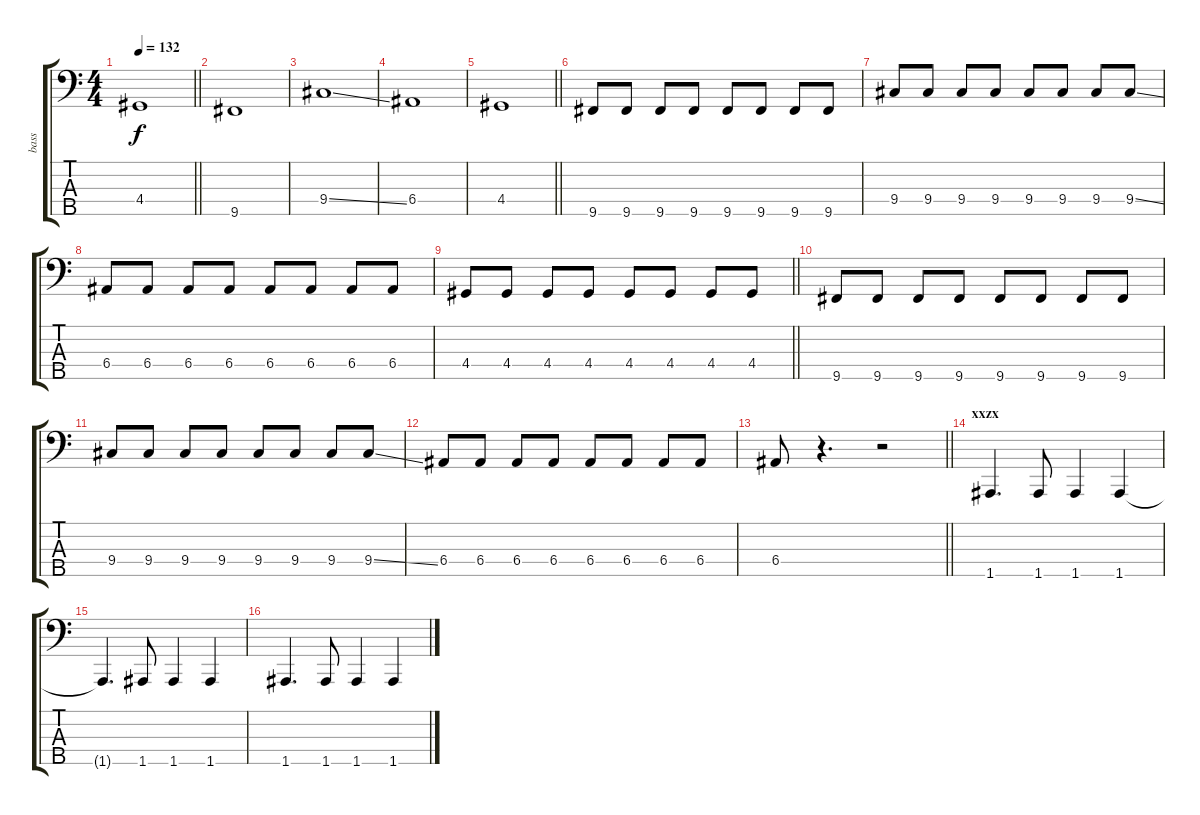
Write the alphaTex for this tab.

\track ("bass" "bass") {instrument electricbassfinger}
\staff {score tabs}
\tuning (G2 D2 A1 E1 A0) {hide}
\ts (4 4)
\tempo 132
\clef f4
\barLineRight lightlight
\ks c
4.4.1{dy f} |
9.5.1 |
9.4{ss}.1 |
6.4.1 |
\barLineRight lightlight
4.4.1 |
9.5.8 9.5.8 9.5.8 9.5.8 9.5.8 9.5.8 9.5.8 9.5.8 |
9.4.8 9.4.8 9.4.8 9.4.8 9.4.8 9.4.8 9.4.8 9.4{ss}.8 |
6.4.8 6.4.8 6.4.8 6.4.8 6.4.8 6.4.8 6.4.8 6.4.8 |
\barLineRight lightlight
4.4.8 4.4.8 4.4.8 4.4.8 4.4.8 4.4.8 4.4.8 4.4.8 |
9.5.8 9.5.8 9.5.8 9.5.8 9.5.8 9.5.8 9.5.8 9.5.8 |
9.4.8 9.4.8 9.4.8 9.4.8 9.4.8 9.4.8 9.4.8 9.4{ss}.8 |
6.4.8 6.4.8 6.4.8 6.4.8 6.4.8 6.4.8 6.4.8 6.4.8 |
\barLineRight lightlight
6.4.8 r.4{d} r.2 |
\section ("" "xxzx")
1.5.4{d} 1.5.8 1.5.4 1.5.4 |
1.5{t}.4{d} 1.5.8 1.5.4 1.5.4 |
1.5.4{d} 1.5.8 1.5.4 1.5.4
